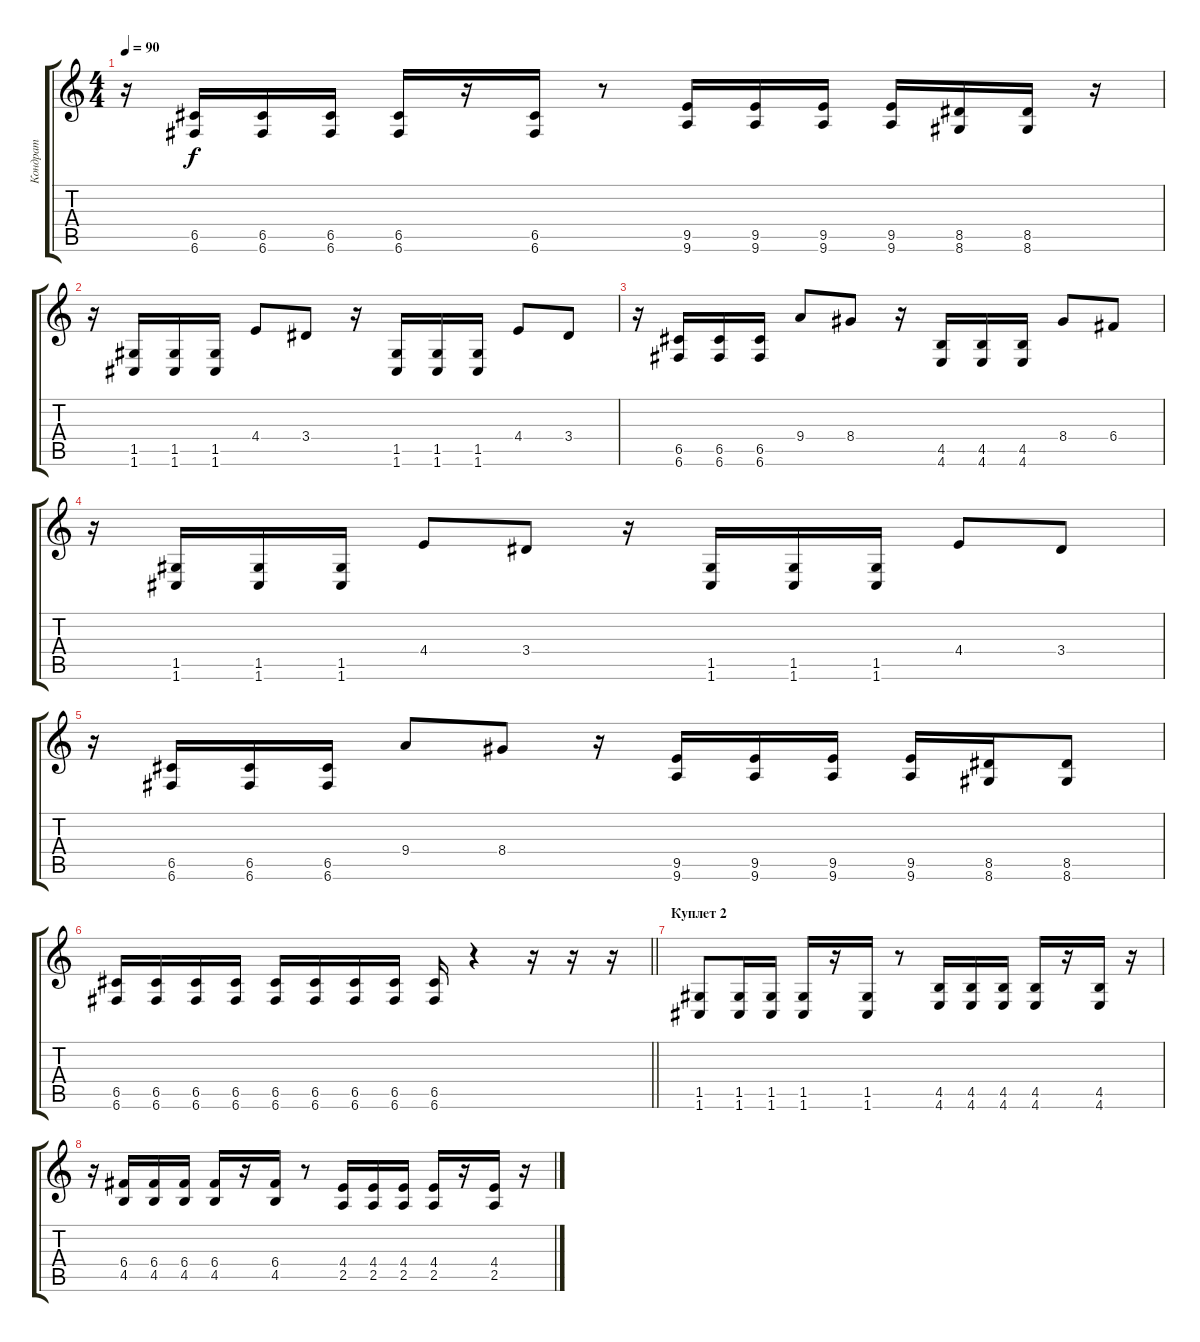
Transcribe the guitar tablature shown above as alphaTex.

\track ("Кондрат" "Кондрат") {instrument overdrivenguitar}
\staff {score tabs}
\tuning (D4 A3 F3 C3 G2 C2) {hide}
\ts (4 4)
\tempo 90
\clef g2
\ks c
r.16{dy f} (6.5 6.6).16 (6.5 6.6).16 (6.5 6.6).16 (6.5 6.6).16 r.16 (6.5 6.6).16 r.8 (9.5 9.6).16 (9.5 9.6).16 (9.5 9.6).16 (9.5 9.6).16 (8.5 8.6).16 (8.5 8.6).16 r.16 |
r.16 (1.5 1.6).16 (1.5 1.6).16 (1.5 1.6).16 4.4.8 3.4.8 r.16 (1.5 1.6).16 (1.5 1.6).16 (1.5 1.6).16 4.4.8 3.4.8 |
r.16 (6.5 6.6).16 (6.5 6.6).16 (6.5 6.6).16 9.4.8 8.4.8 r.16 (4.5 4.6).16 (4.5 4.6).16 (4.5 4.6).16 8.4.8 6.4.8 |
r.16 (1.5 1.6).16 (1.5 1.6).16 (1.5 1.6).16 4.4.8 3.4.8 r.16 (1.5 1.6).16 (1.5 1.6).16 (1.5 1.6).16 4.4.8 3.4.8 |
r.16 (6.5 6.6).16 (6.5 6.6).16 (6.5 6.6).16 9.4.8 8.4.8 r.16 (9.5 9.6).16 (9.5 9.6).16 (9.5 9.6).16 (9.5 9.6).16 (8.5 8.6).16 (8.5 8.6).8 |
\barLineRight lightlight
(6.5 6.6).16 (6.5 6.6).16 (6.5 6.6).16 (6.5 6.6).16 (6.5 6.6).16 (6.5 6.6).16 (6.5 6.6).16 (6.5 6.6).16 (6.5 6.6).16 r.4 r.16 r.16 r.16 |
\section ("" "Куплет 2")
(1.5 1.6).8 (1.5 1.6).16 (1.5 1.6).16 (1.5 1.6).16 r.16 (1.5 1.6).16 r.8 (4.5 4.6).16 (4.5 4.6).16 (4.5 4.6).16 (4.5 4.6).16 r.16 (4.5 4.6).16 r.16 |
r.16 (6.4 4.5).16 (6.4 4.5).16 (6.4 4.5).16 (6.4 4.5).16 r.16 (6.4 4.5).16 r.8 (4.4 2.5).16 (4.4 2.5).16 (4.4 2.5).16 (4.4 2.5).16 r.16 (4.4 2.5).16 r.16
